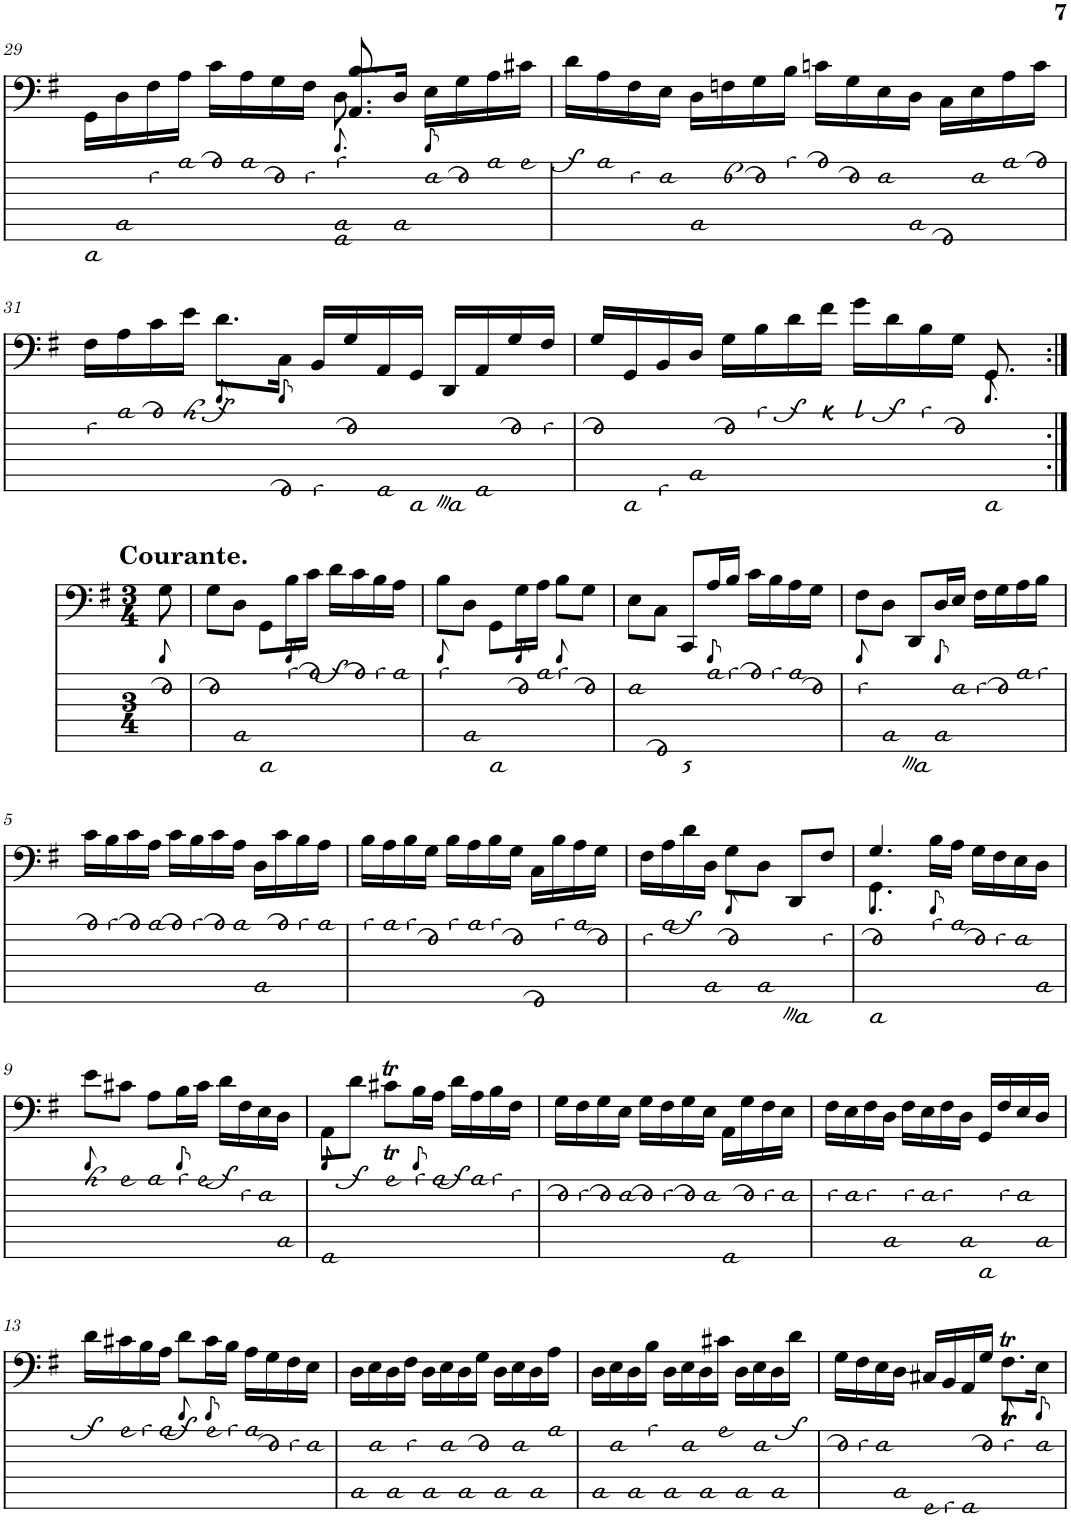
**kern	**kern
*part1	*part1
*staff2	*staff1
*I"Theorba	*
*I'Thb.	*
!!LO:PB:g=z
*	*clefF4
*k[f#]	*k[f#]
*M4/4	*M4/4
*met(c)	*met(c)
=29	=29
*^	*^
*	*^	*	*^
16GGLL	2ryy	2ryy	16GG\LL	2ryy	2ryy
16DJ	.	.	16D\	.	.
16F#L	.	.	16F#\	.	.
16AJJ	.	.	16A\JJ	.	.
16cLL	.	.	16c\LL	.	.
16AJ	.	.	16A\	.	.
16GL	.	.	16G\	.	.
16F#JJ	.	.	16F#\JJ	.	.
8.B	8.D	8.AAL	8.B/	8.D\	8.AA/L
16ryy	4ryy	16DJk	16ryy	4ryy	16D/Jk
16ELL	.	4ryy	16E\LL	.	4ryy
16GJ	.	.	16G\	.	.
16AL	.	.	16A\	.	.
16c#XJJ	16ryy	.	16c#X\JJ	16ryy	.
*v	*v	*v	*	*	*
*	*v	*v	*v
=30	=30
16dLL	16d\LL
16AJ	16A\
16F#L	16F#\
16EJJ	16E\JJ
16DLL	16D\LL
16FnJ	16Fn\
16GL	16G\
16BJJ	16B\JJ
16cnLL	16cn\LL
16GJ	16G\
16EL	16E\
16DJJ	16D\JJ
16CLL	16C\LL
16EJ	16E\
16AL	16A\
16cJJ	16c\JJ
!!LO:LB:g=z
=31	=31
16F#LL	16F#\LL
16AJ	16A\
16cL	16c\
16eJJ	16e\JJ
8.dL	8.d\L
16CJk	16C\Jk
16BBLL	16BB/LL
16GJ	16G/
16AAL	16AA/
16GGJJ	16GG/JJ
16DDLL	16DD/LL
16AAJ	16AA/
16GL	16G/
16F#JJ	16F#/JJ
=32	=32
16GLL	16G/LL
16GG	16GG/
16BBJJ	16BB/
16DLL	16D/JJ
16GJ	16G\LL
16BL	16B\
16dJJ	16d\
16f#LL	16f#\JJ
16gJ	16g\LL
16dL	16d\
16BJJ	16B\
16GKL	16G\JJ
8.GGJ	8.GG/
!!LO:LB:g=z
=:|!	=:|!
*stria6	*
*M3/4	*M3/4
!	!LO:TX:a:B:t=Courante.
8G	8G\
=1	=1
8GL	8G\L
8DJ	8D\J
8GGL	8GG\L
16BL	16B\L
16cJJ	16c\JJ
16dLL	16d\LL
16cJ	16c\
16BL	16B\
16AJJ	16A\JJ
=2	=2
8BL	8B\L
8DJ	8D\J
8GGL	8GG\L
16GL	16G\L
16AJJ	16A\JJ
8BL	8B\L
8GJ	8G\J
=3	=3
8EL	8E\L
8CJ	8C\J
8CCL	8CC/L
16AL	16A/L
16BJJ	16B/JJ
16cLL	16c\LL
16BJ	16B\
16AL	16A\
16GJJ	16G\JJ
=4	=4
8F#L	8F#\L
8DJ	8D\J
8DDL	8DD/L
16DL	16D/L
16EJJ	16E/JJ
16F#LL	16F#\LL
16GJ	16G\
16AL	16A\
16BJJ	16B\JJ
!!LO:LB:g=z
=5	=5
16cLL	16c\LL
16BJ	16B\
16cL	16c\
16AJJ	16A\JJ
16cLL	16c\LL
16BJ	16B\
16cL	16c\
16AJJ	16A\JJ
16DLL	16D\LL
16cJ	16c\
16BL	16B\
16AJJ	16A\JJ
=6	=6
16BLL	16B\LL
16AJ	16A\
16BL	16B\
16GJJ	16G\JJ
16BLL	16B\LL
16AJ	16A\
16BL	16B\
16GJJ	16G\JJ
16CLL	16C\LL
16BJ	16B\
16AL	16A\
16GJJ	16G\JJ
=7	=7
16F#LL	16F#\LL
16AJ	16A\
16dL	16d\
16DJJ	16D\JJ
8GL	8G\L
8DJ	8D\J
8DDL	8DD/L
8F#J	8F#/J
=8	=8
*^	*^
4.G	4.GG	4.G/	4.GG\
16BLL	4.ryy	16B\LL	4.ryy
16AJJ	.	16A\JJ	.
16GLL	.	16G\LL	.
16F#J	.	16F#\	.
16EL	.	16E\	.
16DJJ	.	16D\JJ	.
*v	*v	*	*
*	*v	*v
!!LO:LB:g=z
=9	=9
8eL	8e\L
8c#XJ	8c#X\J
8AL	8A\L
16BL	16B\L
16c#JJ	16c#\JJ
16dLL	16d\LL
16F#J	16F#\
16EL	16E\
16DJJ	16D\JJ
=10	=10
8AAL	8AA\L
8dJ	8d\J
8c#XtL	8c#Xt\L
16BL	16B\L
16AJJ	16A\JJ
16dLL	16d\LL
16AJ	16A\
16BL	16B\
16F#JJ	16F#\JJ
=11	=11
16GLL	16G\LL
16F#J	16F#\
16GL	16G\
16EJJ	16E\JJ
16GLL	16G\LL
16F#J	16F#\
16GL	16G\
16EJJ	16E\JJ
16AALL	16AA\LL
16GJ	16G\
16F#L	16F#\
16EJJ	16E\JJ
=12	=12
16F#LL	16F#\LL
16EJ	16E\
16F#L	16F#\
16DJJ	16D\JJ
16F#LL	16F#\LL
16EJ	16E\
16F#L	16F#\
16DJJ	16D\JJ
16GGLL	16GG/LL
16F#J	16F#/
16EL	16E/
16DJJ	16D/JJ
!!LO:LB:g=z
=13	=13
16dLL	16d\LL
16c#XJ	16c#X\
16BL	16B\
16AJJ	16A\JJ
8dL	8d\L
16c#L	16c#\L
16BJJ	16B\JJ
16ALL	16A\LL
16GJ	16G\
16F#L	16F#\
16EJJ	16E\JJ
=14	=14
16DLL	16D\LL
16EJ	16E\
16DL	16D\
16F#JJ	16F#\JJ
16DLL	16D\LL
16EJ	16E\
16DL	16D\
16GJJ	16G\JJ
16DLL	16D\LL
16EJ	16E\
16DL	16D\
16AJJ	16A\JJ
=15	=15
16DLL	16D\LL
16EJ	16E\
16DL	16D\
16BJJ	16B\JJ
16DLL	16D\LL
16EJ	16E\
16DL	16D\
16c#XJJ	16c#X\JJ
16DLL	16D\LL
16EJ	16E\
16DL	16D\
16dJJ	16d\JJ
=16	=16
16GLL	16G\LL
16F#J	16F#\
16EL	16E\
16DJJ	16D\JJ
16C#XLL	16C#X/LL
16BBJ	16BB/
16AAL	16AA/
16GJJ	16G/JJ
8.F#tL	8.F#t\L
16EJk	16E\Jk
=	=
*-	*-
